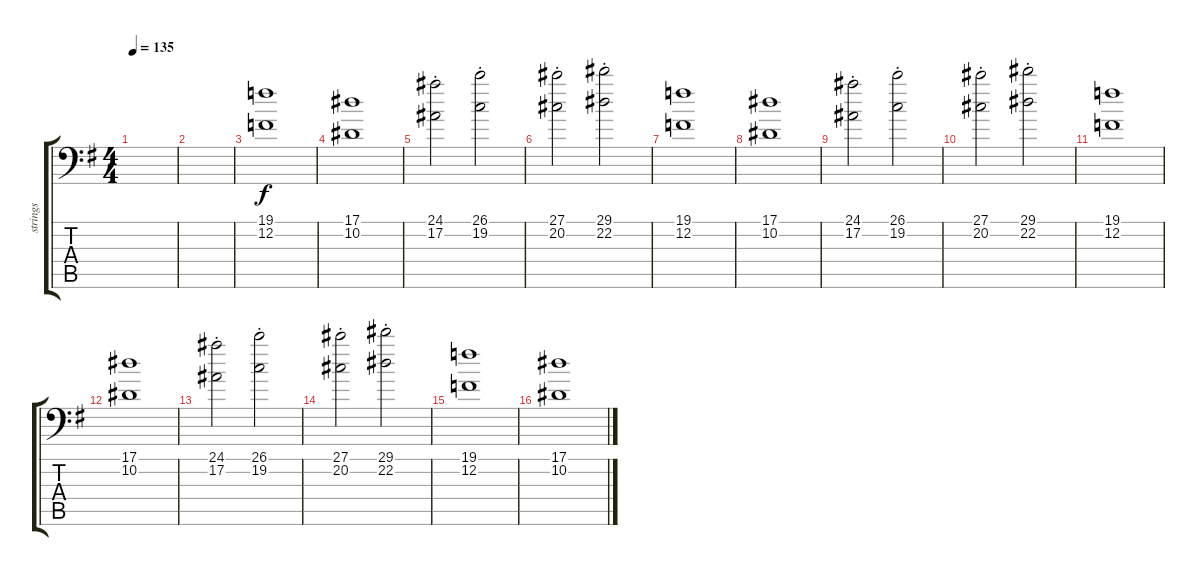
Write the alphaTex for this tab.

\track ("strings" "strings") {instrument stringensemble1}
\staff {score tabs}
\tuning (Bb3 F3 Db3 Ab2 Eb2 Bb1) {hide}
\ts (4 4)
\tempo 135
\clef f4
\ks eminor
|
|
(19.1 12.2).1 |
(17.1 10.2).1 |
(24.1{st} 17.2{st}).2 (26.1{st} 19.2{st}).2 |
(27.1{st} 20.2{st}).2 (29.1{st} 22.2{st}).2 |
(19.1 12.2).1 |
(17.1 10.2).1 |
(24.1{st} 17.2{st}).2 (26.1{st} 19.2{st}).2 |
(27.1{st} 20.2{st}).2 (29.1{st} 22.2{st}).2 |
(19.1 12.2).1 |
(17.1 10.2).1 |
(24.1{st} 17.2{st}).2 (26.1{st} 19.2{st}).2 |
(27.1{st} 20.2{st}).2 (29.1{st} 22.2{st}).2 |
(19.1 12.2).1 |
(17.1 10.2).1
